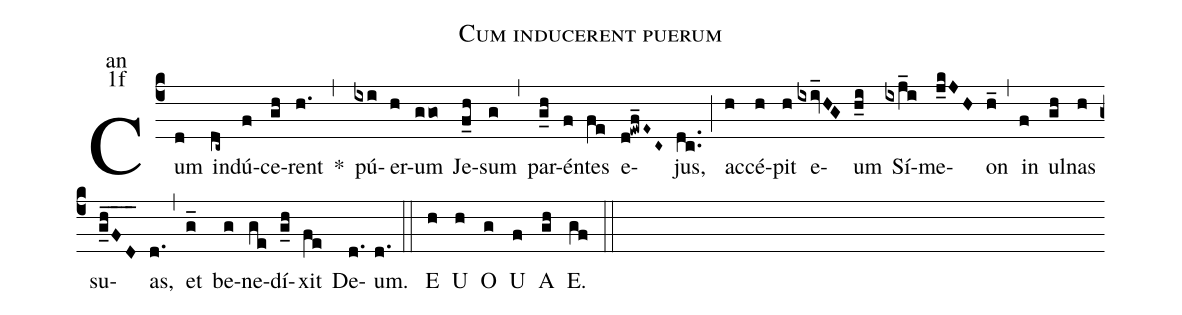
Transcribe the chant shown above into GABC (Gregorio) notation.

name:Cum inducerent puerum;
office-part:an;
mode:1f;
%%
(c4) Cum(d) in(dc~)dú(f)ce(gh)rent(h.) <sp>*</sp>(,) pú(ixi)er(h)um(ggo) Je(f_h)sum(g) (,) par(g_h)én(f)tes(fe) e(d@ewf_E~C~)jus,(dc..) (;) ac(h)cé(h)pit(h) e(ixiv_HG)um(h_i) Sí(ixj_i)me(j_kJH)on(h_) (,) in(f) ul(gh)nas(h) su(g_hFD___)as,(d.) (,) et(g_) be(g)ne(ge)dí(g_h)xit(fe) De(d.)um.(d.) (::)
<eu> E(h) U(h) O(g) U(f) A(gh) E.(gf) </eu> (::)
